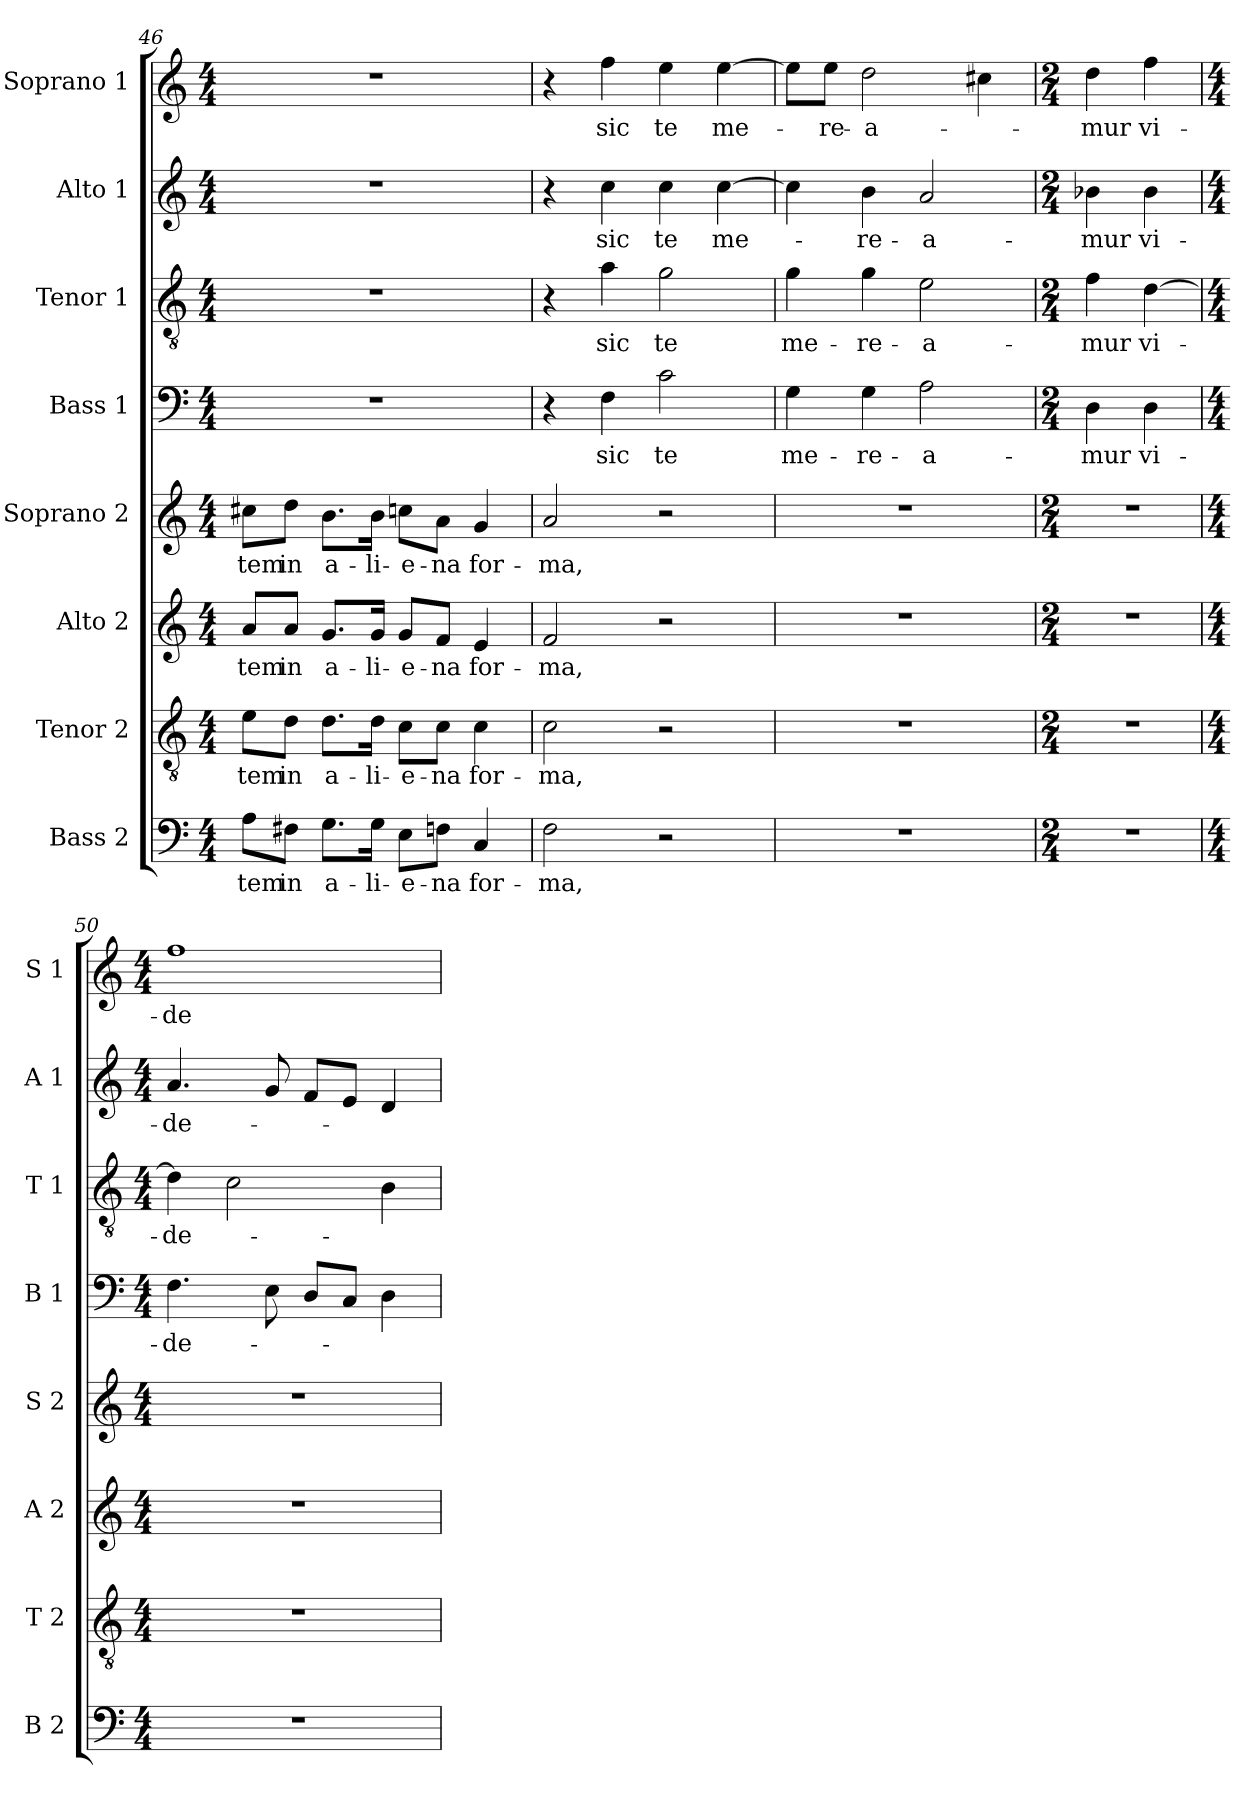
**kern	**text	**kern	**text	**kern	**text	**kern	**text	**kern	**text	**kern	**text	**kern	**text	**kern	**text
*part8	*part8	*part7	*part7	*part6	*part6	*part5	*part5	*part4	*part4	*part3	*part3	*part2	*part2	*part1	*part1
*staff8	*staff8	*staff7	*staff7	*staff6	*staff6	*staff5	*staff5	*staff4	*staff4	*staff3	*staff3	*staff2	*staff2	*staff1	*staff1
*I"Bass 2	*	*I"Tenor 2	*	*I"Alto 2	*	*I"Soprano 2	*	*I"Bass 1	*	*I"Tenor 1	*	*I"Alto 1	*	*I"Soprano 1	*
*I'B 2	*	*I'T 2	*	*I'A 2	*	*I'S 2	*	*I'B 1	*	*I'T 1	*	*I'A 1	*	*I'S 1	*
!!LO:LB:g=z
*clefF4	*	*clefGv2	*	*clefG2	*	*clefG2	*	*clefF4	*	*clefGv2	*	*clefG2	*	*clefG2	*
*k[]	*	*k[]	*	*k[]	*	*k[]	*	*k[]	*	*k[]	*	*k[]	*	*k[]	*
*a:	*	*a:	*	*a:	*	*a:	*	*a:	*	*a:	*	*a:	*	*a:	*
*M4/4	*	*M4/4	*	*M4/4	*	*M4/4	*	*M4/4	*	*M4/4	*	*M4/4	*	*M4/4	*
=46	=46	=46	=46	=46	=46	=46	=46	=46	=46	=46	=46	=46	=46	=46	=46
!	!LO:LY:b	!	!LO:LY:b	!	!LO:LY:b	!	!LO:LY:b	!	!	!	!	!	!	!	!
8A\L	-tem	8e\L	-tem	8a/L	-tem	8cc#X\L	-tem	1r	.	1r	.	1r	.	1r	.
!	!LO:LY:b	!	!LO:LY:b	!	!LO:LY:b	!	!LO:LY:b	!	!	!	!	!	!	!	!
8F#X\J	in	8d\J	in	8a/J	in	8dd\J	in	.	.	.	.	.	.	.	.
!	!LO:LY:b	!	!LO:LY:b	!	!LO:LY:b	!	!LO:LY:b	!	!	!	!	!	!	!	!
8.G\L	a-	8.d\L	a-	8.g/L	a-	8.b\L	a-	.	.	.	.	.	.	.	.
!	!LO:LY:b	!	!LO:LY:b	!	!LO:LY:b	!	!LO:LY:b	!	!	!	!	!	!	!	!
16G\Jk	-li-	16d\Jk	-li-	16g/Jk	-li-	16b\Jk	-li-	.	.	.	.	.	.	.	.
!	!LO:LY:b	!	!LO:LY:b	!	!LO:LY:b	!	!LO:LY:b	!	!	!	!	!	!	!	!
8E\L	-e-	8c\L	-e-	8g/L	-e-	8ccn\L	-e-	.	.	.	.	.	.	.	.
!	!LO:LY:b	!	!LO:LY:b	!	!LO:LY:b	!	!LO:LY:b	!	!	!	!	!	!	!	!
8Fn\J	-na	8c\J	-na	8f/J	-na	8a\J	-na	.	.	.	.	.	.	.	.
!	!LO:LY:b	!	!LO:LY:b	!	!LO:LY:b	!	!LO:LY:b	!	!	!	!	!	!	!	!
4C/	for-	4c\	for-	4e/	for-	4g/	for-	.	.	.	.	.	.	.	.
=47	=47	=47	=47	=47	=47	=47	=47	=47	=47	=47	=47	=47	=47	=47	=47
!	!LO:LY:b	!	!LO:LY:b	!	!LO:LY:b	!	!LO:LY:b	!	!	!	!	!	!	!	!
2F\	-ma,	2c\	-ma,	2f/	-ma,	2a/	-ma,	4r	.	4r	.	4r	.	4r	.
!	!	!	!	!	!	!	!	!	!LO:LY:b	!	!LO:LY:b	!	!LO:LY:b	!	!LO:LY:b
.	.	.	.	.	.	.	.	4F\	sic	4a\	sic	4cc\	sic	4ff\	sic
!	!	!	!	!	!	!	!	!	!LO:LY:b	!	!LO:LY:b	!	!LO:LY:b	!	!LO:LY:b
2r	.	2r	.	2r	.	2r	.	2c\	te	2g\	te	4cc\	te	4ee\	te
!	!	!	!	!	!	!	!	!	!	!	!	!	!LO:LY:b	!	!LO:LY:b
.	.	.	.	.	.	.	.	.	.	.	.	[4cc\	me-	[4ee\	me-
=48	=48	=48	=48	=48	=48	=48	=48	=48	=48	=48	=48	=48	=48	=48	=48
!	!	!	!	!	!	!	!	!	!LO:LY:b	!	!LO:LY:b	!	!	!	!
1r	.	1r	.	1r	.	1r	.	4G\	me-	4g\	me-	4cc\]	.	8ee\L]	.
!	!	!	!	!	!	!	!	!	!	!	!	!	!	!	!LO:LY:b
.	.	.	.	.	.	.	.	.	.	.	.	.	.	8ee\J	-re-
!	!	!	!	!	!	!	!	!	!LO:LY:b	!	!LO:LY:b	!	!LO:LY:b	!	!LO:LY:b
.	.	.	.	.	.	.	.	4G\	-re-	4g\	-re-	4b\	-re-	2dd\	-a-
!	!	!	!	!	!	!	!	!	!LO:LY:b	!	!LO:LY:b	!	!LO:LY:b	!	!
.	.	.	.	.	.	.	.	2A\	-a-	2e\	-a-	2a/	-a-	.	.
.	.	.	.	.	.	.	.	.	.	.	.	.	.	4cc#X\	.
=49	=49	=49	=49	=49	=49	=49	=49	=49	=49	=49	=49	=49	=49	=49	=49
*M2/4	*	*M2/4	*	*M2/4	*	*M2/4	*	*M2/4	*	*M2/4	*	*M2/4	*	*M2/4	*
!	!	!	!	!	!	!	!	!	!LO:LY:b	!	!LO:LY:b	!	!LO:LY:b	!	!LO:LY:b
2r	.	2r	.	2r	.	2r	.	4D\	-mur	4f\	-mur	4b-X\	-mur	4dd\	-mur
!	!	!	!	!	!	!	!	!	!LO:LY:b	!	!LO:LY:b	!	!LO:LY:b	!	!LO:LY:b
.	.	.	.	.	.	.	.	4D\	vi-	[4d\	vi-	4b-\	vi-	4ff\	vi-
=50	=50	=50	=50	=50	=50	=50	=50	=50	=50	=50	=50	=50	=50	=50	=50
*M4/4	*	*M4/4	*	*M4/4	*	*M4/4	*	*M4/4	*	*M4/4	*	*M4/4	*	*M4/4	*
!	!	!	!	!	!	!	!	!	!LO:LY:b	!	!LO:LY:b	!	!LO:LY:b	!	!LO:LY:b
1r	.	1r	.	1r	.	1r	.	4.F\	-de-	4d\]	-de-	4.a/	-de-	1ff	-de-
.	.	.	.	.	.	.	.	.	.	2c\	.	.	.	.	.
.	.	.	.	.	.	.	.	8E\	.	.	.	8g/	.	.	.
.	.	.	.	.	.	.	.	8D/L	.	.	.	8f/L	.	.	.
.	.	.	.	.	.	.	.	8C/J	.	.	.	8e/J	.	.	.
.	.	.	.	.	.	.	.	4D\	.	4B\	.	4d/	.	.	.
=	=	=	=	=	=	=	=	=	=	=	=	=	=	=	=
*-	*-	*-	*-	*-	*-	*-	*-	*-	*-	*-	*-	*-	*-	*-	*-
